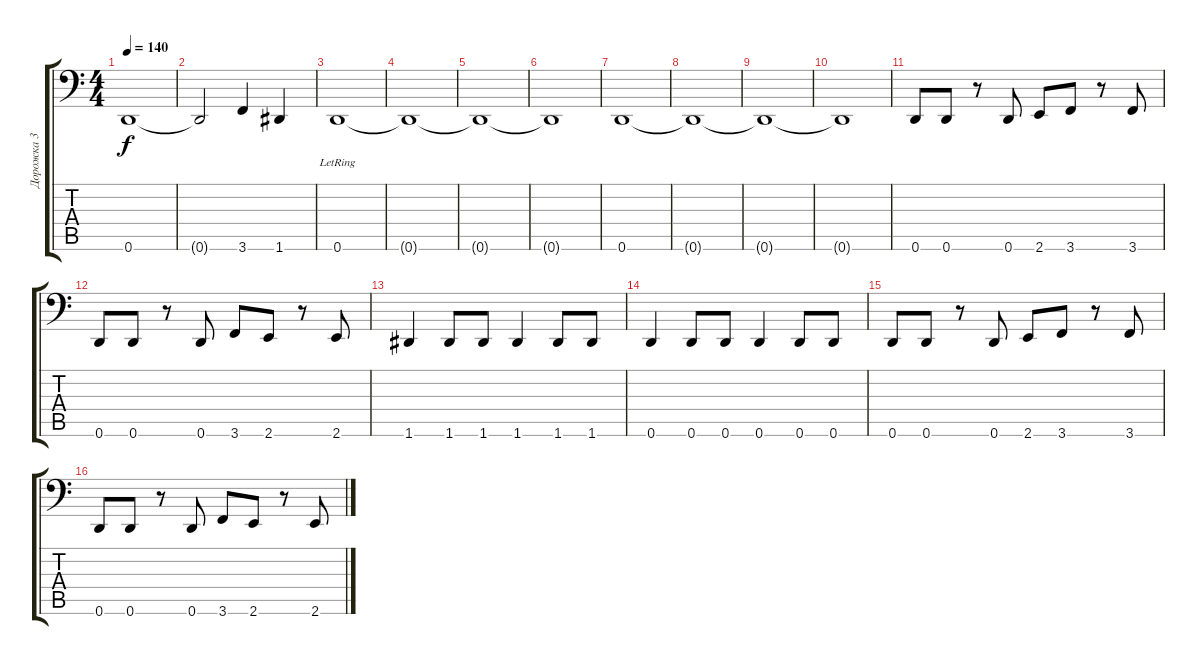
\track ("Дорожка 3" "Дорожка 3") {instrument electricbassfinger}
\staff {score tabs}
\tuning (D3 A2 F2 C2 G1 D1) {hide}
\ts (4 4)
\tempo 140
\clef f4
\ks c
0.6{t}.1{dy f} |
0.6{t}.2 3.6.4 1.6.4 |
0.6{lr}.1 |
0.6{t}.1 |
0.6{t}.1 |
0.6{t}.1 |
0.6.1 |
0.6{t}.1 |
0.6{t}.1 |
0.6{t}.1 |
0.6.8 0.6.8 r.8 0.6.8 2.6.8 3.6.8 r.8 3.6.8 |
0.6.8 0.6.8 r.8 0.6.8 3.6.8 2.6.8 r.8 2.6.8 |
1.6.4 1.6.8 1.6.8 1.6.4 1.6.8 1.6.8 |
0.6.4 0.6.8 0.6.8 0.6.4 0.6.8 0.6.8 |
0.6.8 0.6.8 r.8 0.6.8 2.6.8 3.6.8 r.8 3.6.8 |
0.6.8 0.6.8 r.8 0.6.8 3.6.8 2.6.8 r.8 2.6.8
